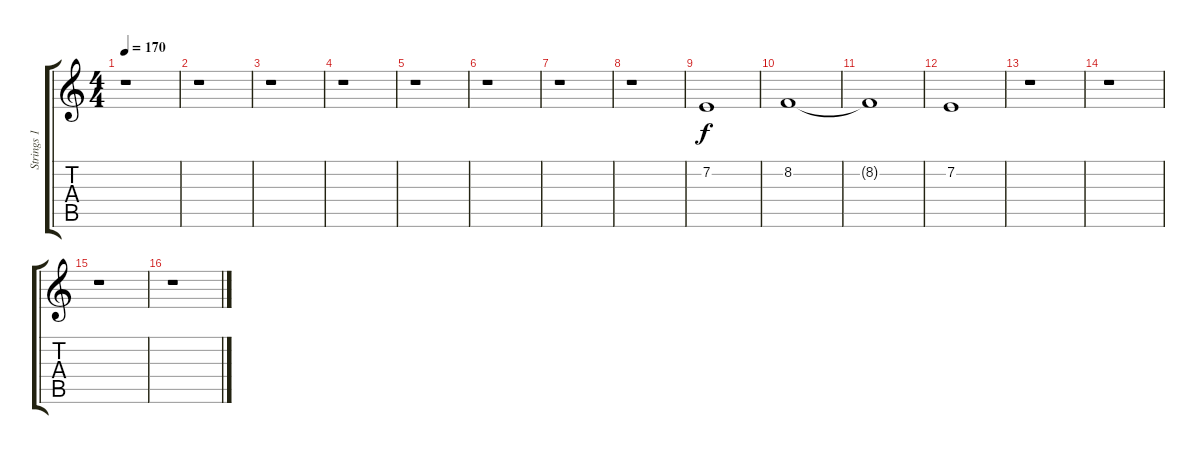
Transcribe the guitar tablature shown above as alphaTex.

\track ("Strings 1" "Strings 1") {instrument tremolostrings}
\staff {score tabs}
\tuning (D4 A3 F3 C3 G2 C2) {hide}
\ts (4 4)
\tempo 170
\clef g2
\ks c
r.1{dy f instrument tremolostrings} |
r.1 |
r.1 |
r.1 |
r.1 |
r.1 |
r.1 |
r.1 |
7.2.1 |
8.2.1 |
8.2{t}.1 |
7.2.1 |
r.1 |
r.1 |
r.1 |
r.1
